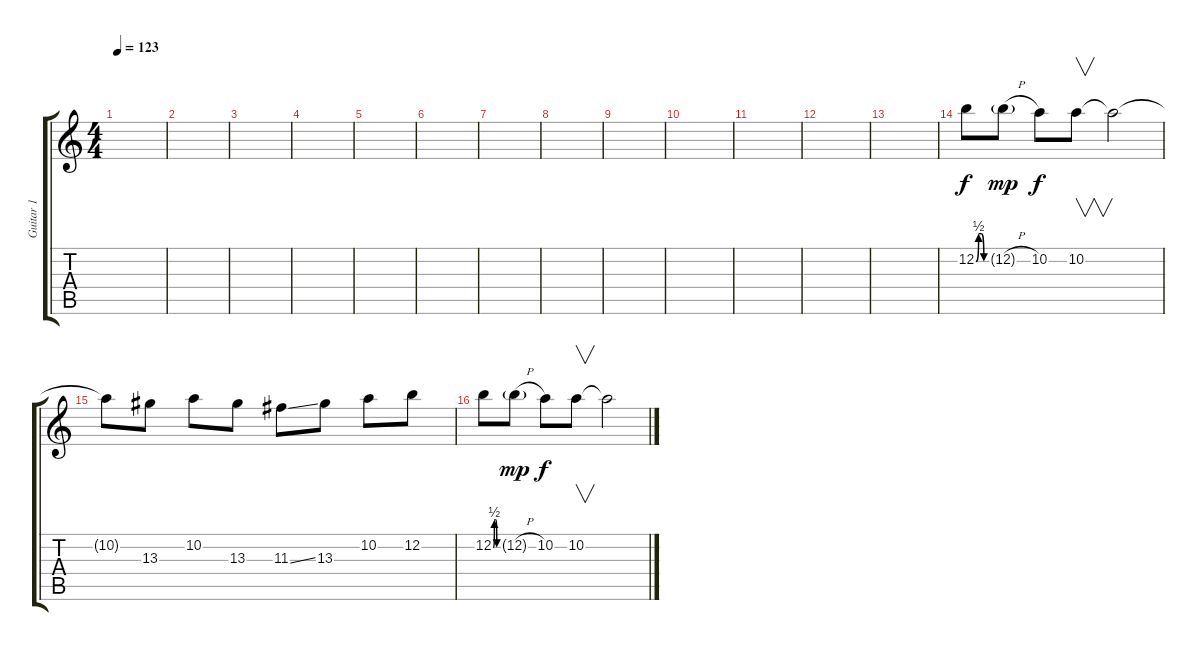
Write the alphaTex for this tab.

\track ("Guitar 1" "Guitar 1") {instrument overdrivenguitar}
\staff {score tabs}
\tuning (E4 B3 G3 D3 A2 D2) {hide}
\ts (4 4)
\tempo 123
\clef g2
\ks c
|
|
|
|
|
|
|
|
|
|
|
|
|
12.2{be (custom 0 0 15 2 30 2 45 0 60 0)}.8 12.2{h g}.8{dy mp} 10.2.8{dy f} 10.2.8{v} 10.2{t}.2 |
10.2{t}.8 13.3.8 10.2.8 13.3.8 11.3{ss}.8 13.3.8 10.2.8 12.2.8 |
12.2{be (custom 0 0 15 2 30 2 45 0 60 0)}.8 12.2{h g}.8{dy mp} 10.2.8{dy f} 10.2.8{v} 10.2{t}.2
